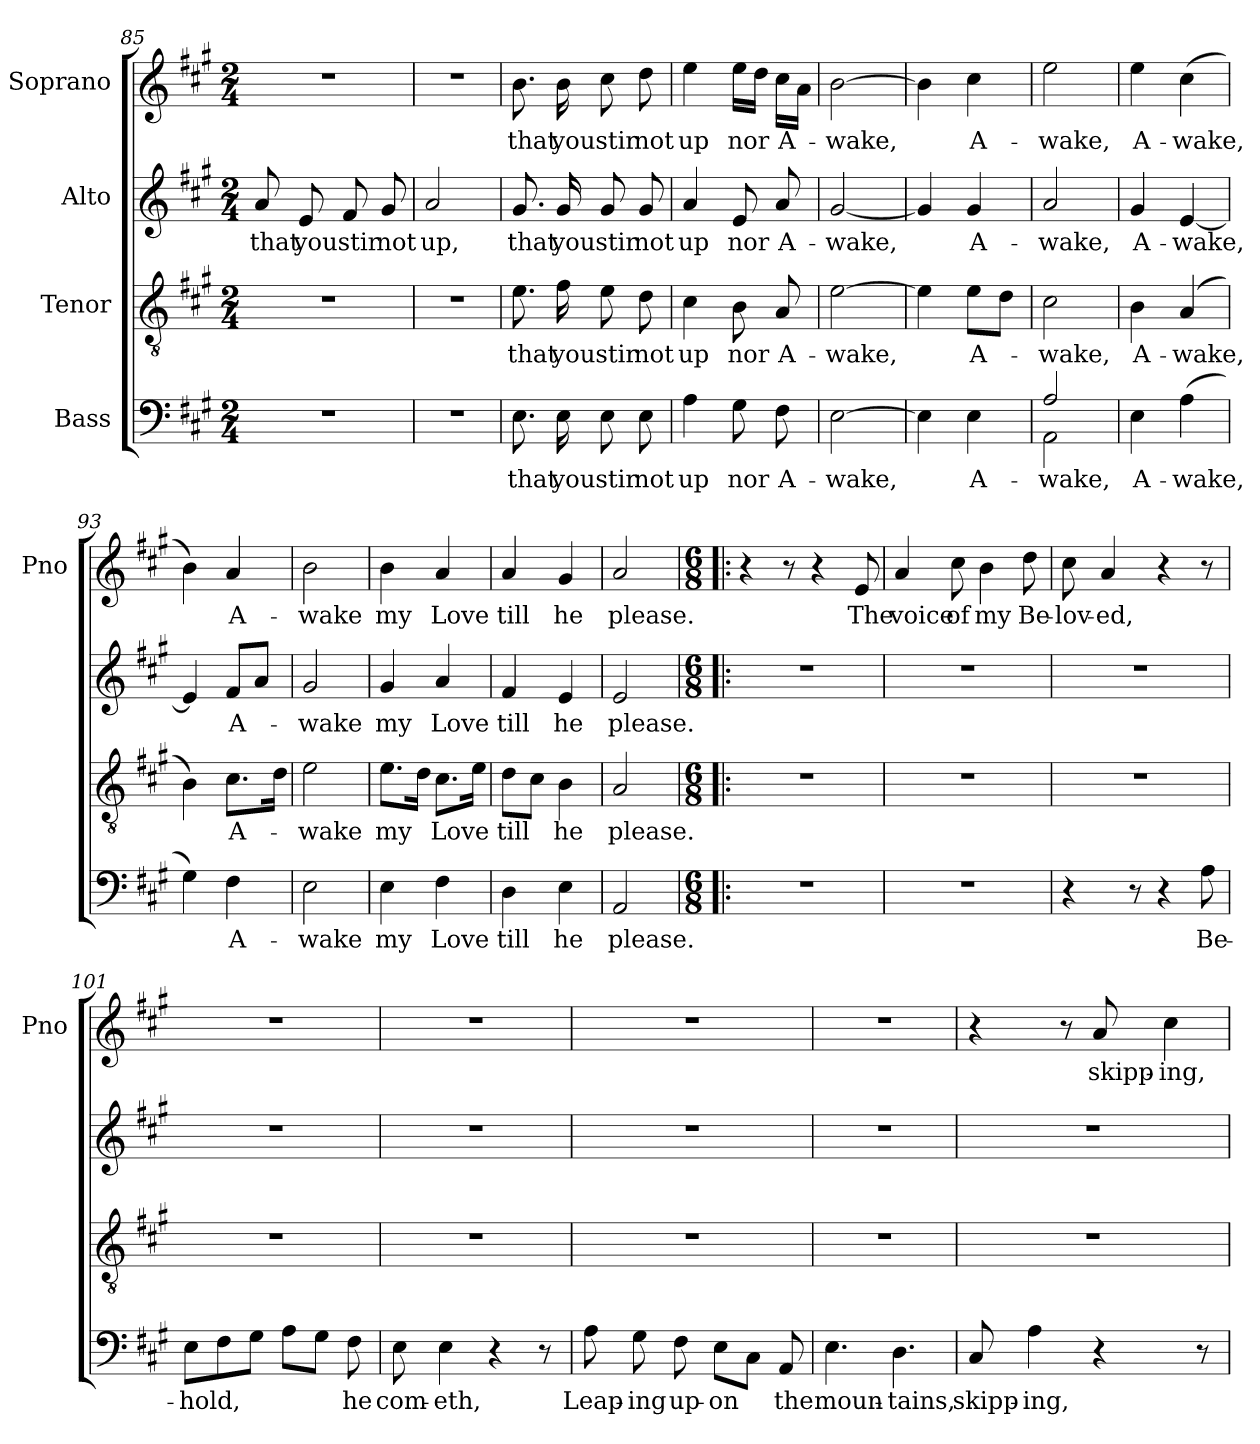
**kern	**text	**kern	**text	**kern	**text	**kern	**text
*part4	*part4	*part3	*part3	*part2	*part2	*part1	*part1
*staff4	*staff4	*staff3	*staff3	*staff2	*staff2	*staff1	*staff1
*I"Bass	*	*I"Tenor	*	*I"Alto	*	*I"Soprano	*
*	*	*	*	*	*	*I'Pno	*
!!LO:LB:g=z
*clefF4	*	*clefGv2	*	*clefG2	*	*clefG2	*
*k[f#c#g#]	*	*k[f#c#g#]	*	*k[f#c#g#]	*	*k[f#c#g#]	*
*A:	*	*A:	*	*A:	*	*A:	*
*M2/4	*	*M2/4	*	*M2/4	*	*M2/4	*
=85	=85	=85	=85	=85	=85	=85	=85
2r	.	2r	.	8a/	that	2r	.
.	.	.	.	8e/	you	.	.
.	.	.	.	8f#/	stir	.	.
.	.	.	.	8g#/	not	.	.
=86	=86	=86	=86	=86	=86	=86	=86
2r	.	2r	.	2a/	up,	2r	.
=87	=87	=87	=87	=87	=87	=87	=87
8.E\	that	8.e\	that	8.g#/	that	8.b\	that
16E\	you	16f#\	you	16g#/	you	16b\	you
8E\	stir	8e\	stir	8g#/	stir	8cc#\	stir
8E\	not	8d\	not	8g#/	not	8dd\	not
=88	=88	=88	=88	=88	=88	=88	=88
4A\	up	4c#\	up	4a/	up	4ee\	up
8G#\	nor	8B\	nor	8e/	nor	16ee\LL	nor
.	.	.	.	.	.	16dd\JJ	.
8F#\	A-	8A/	A-	8a/	A-	16cc#\LL	A-
.	.	.	.	.	.	16a\JJ	.
=89	=89	=89	=89	=89	=89	=89	=89
[2E\	-wake,	[2e\	-wake,	[2g#/	-wake,	[2b\	-wake,
=90	=90	=90	=90	=90	=90	=90	=90
4E\]	.	4e\]	.	4g#/]	.	4b\]	.
4E\	A-	8e\L	A-	4g#/	A-	4cc#\	A-
.	.	8d\J	.	.	.	.	.
!!LO:PB:g=z
=91	=91	=91	=91	=91	=91	=91	=91
*^	*	*	*	*	*	*	*
2A/	2AA\	-wake,	2c#\	-wake,	2a/	-wake,	2ee\	-wake,
*v	*v	*	*	*	*	*	*	*
=92	=92	=92	=92	=92	=92	=92	=92
4E\	A-	4B\	A-	4g#/	A-	4ee\	A-
(4A\	-wake,	(4A/	-wake,	[4e/	-wake,	(4cc#\	-wake,
=93	=93	=93	=93	=93	=93	=93	=93
4G#\)	.	4B\)	.	4e/]	.	4b\)	.
4F#\	A-	8.c#\L	A-	8f#/L	A-	4a/	A-
.	.	.	.	8a/J	.	.	.
.	.	16d\Jk	.	.	.	.	.
=94	=94	=94	=94	=94	=94	=94	=94
2E\	-wake	2e\	-wake	2g#/	-wake	2b\	-wake
=95	=95	=95	=95	=95	=95	=95	=95
4E\	my	8.e\L	my	4g#/	my	4b\	my
.	.	16d\Jk	.	.	.	.	.
4F#\	Love	8.c#\L	Love	4a/	Love	4a/	Love
.	.	16e\Jk	.	.	.	.	.
=96	=96	=96	=96	=96	=96	=96	=96
4D\	till	8d\L	till	4f#/	till	4a/	till
.	.	8c#\J	.	.	.	.	.
4E\	he	4B\	he	4e/	he	4g#/	he
!!LO:LB:g=z
=97	=97	=97	=97	=97	=97	=97	=97
2AA/	please.	2A/	please.	2e/	please.	2a/	please.
=98!|:	=98!|:	=98!|:	=98!|:	=98!|:	=98!|:	=98!|:	=98!|:
*M6/8	*	*M6/8	*	*M6/8	*	*M6/8	*
2.r	.	2.r	.	2.r	.	4r	.
.	.	.	.	.	.	8r	.
.	.	.	.	.	.	4r	.
.	.	.	.	.	.	8e/	The
=99	=99	=99	=99	=99	=99	=99	=99
2.r	.	2.r	.	2.r	.	4a/	voice
.	.	.	.	.	.	8cc#\	of
.	.	.	.	.	.	4b\	my
.	.	.	.	.	.	8dd\	Be-
=100	=100	=100	=100	=100	=100	=100	=100
4r	.	2.r	.	2.r	.	8cc#\	-lov-
.	.	.	.	.	.	4a/	-ed,
8r	.	.	.	.	.	.	.
4r	.	.	.	.	.	4r	.
8A\	Be-	.	.	.	.	8r	.
=101	=101	=101	=101	=101	=101	=101	=101
8E\L	-hold,	2.r	.	2.r	.	2.r	.
8F#\	.	.	.	.	.	.	.
8G#\J	.	.	.	.	.	.	.
8A\L	.	.	.	.	.	.	.
8G#\J	.	.	.	.	.	.	.
8F#\	he	.	.	.	.	.	.
=102	=102	=102	=102	=102	=102	=102	=102
8E\	com-	2.r	.	2.r	.	2.r	.
4E\	-eth,	.	.	.	.	.	.
4r	.	.	.	.	.	.	.
8r	.	.	.	.	.	.	.
!!LO:LB:g=z
=103	=103	=103	=103	=103	=103	=103	=103
8A\	Leap-	2.r	.	2.r	.	2.r	.
8G#\	-ing	.	.	.	.	.	.
8F#\	up-	.	.	.	.	.	.
8E\L	-on	.	.	.	.	.	.
8C#\J	.	.	.	.	.	.	.
8AA/	the	.	.	.	.	.	.
=104	=104	=104	=104	=104	=104	=104	=104
4.E\	moun-	2.r	.	2.r	.	2.r	.
4.D\	-tains,	.	.	.	.	.	.
=105	=105	=105	=105	=105	=105	=105	=105
8C#/	skipp-	2.r	.	2.r	.	4r	.
4A\	-ing,	.	.	.	.	.	.
.	.	.	.	.	.	8r	.
4r	.	.	.	.	.	8a/	skipp-
.	.	.	.	.	.	4cc#\	-ing,
8r	.	.	.	.	.	.	.
=	=	=	=	=	=	=	=
*-	*-	*-	*-	*-	*-	*-	*-
